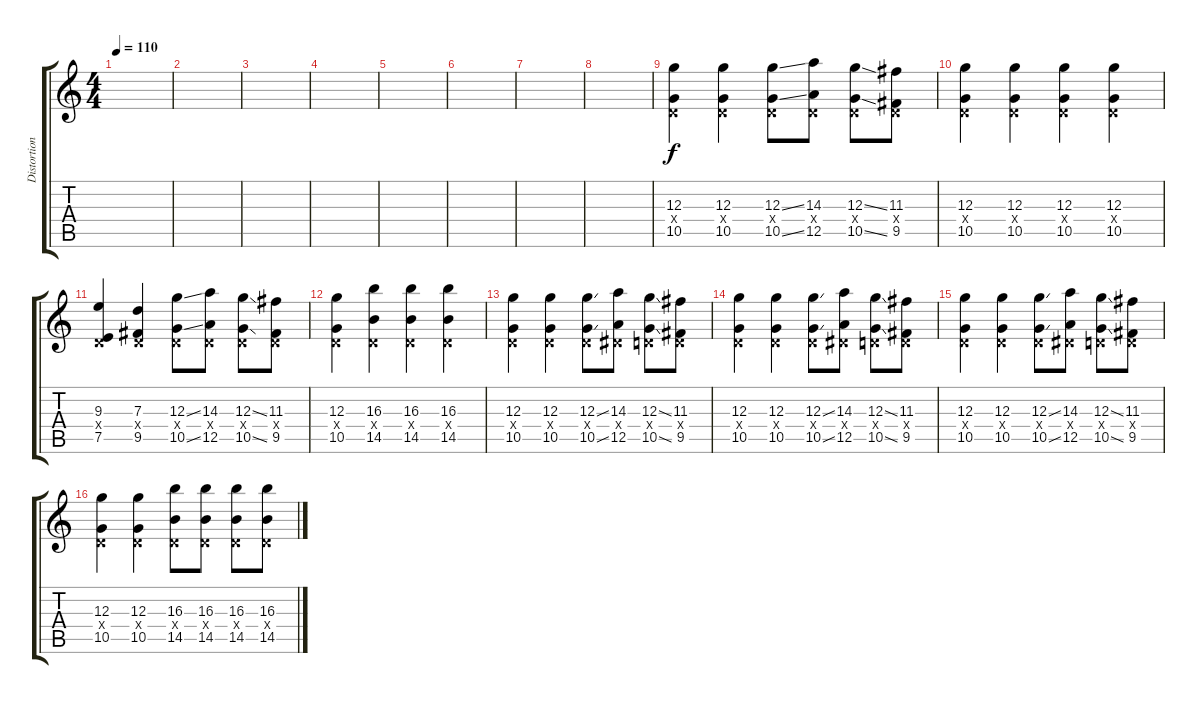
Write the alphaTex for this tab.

\track ("Distortion Guitar" "Distortion") {instrument overdrivenguitar}
\staff {score tabs}
\tuning (E4 B3 G3 D3 A2 E2) {hide}
\ts (4 4)
\tempo 110
\clef g2
\ks aminor
|
|
|
|
|
|
|
|
(12.3 0.4{x} 10.5).4 (12.3 0.4{x} 10.5).4 (12.3{ss} 0.4{x} 10.5{ss}).8 (14.3 0.4{x} 12.5).8 (12.3{ss} 0.4{x} 10.5{ss}).8 (11.3 0.4{x} 9.5).8 |
(12.3 0.4{x} 10.5).4 (12.3 0.4{x} 10.5).4 (12.3 0.4{x} 10.5).4 (12.3 0.4{x} 10.5).4 |
(9.3 0.4{x} 7.5).4 (7.3 0.4{x} 9.5).4 (12.3{ss} 0.4{x} 10.5{ss}).8 (14.3 0.4{x} 12.5).8 (12.3{ss} 0.4{x} 10.5{ss}).8 (11.3 0.4{x} 9.5).8 |
(12.3 0.4{x} 10.5).4 (16.3 0.4{x} 14.5).4 (16.3 0.4{x} 14.5).4 (16.3 0.4{x} 14.5).4 |
(12.3 0.4{x} 10.5).4 (12.3 0.4{x} 10.5).4 (12.3{ss} 0.4{x} 10.5{ss}).8 (14.3 1.4{x} 12.5).8 (12.3{ss} 0.4{x} 10.5{ss}).8 (11.3 0.4{x} 9.5).8 |
(12.3 0.4{x} 10.5).4 (12.3 0.4{x} 10.5).4 (12.3{ss} 0.4{x} 10.5{ss}).8 (14.3 1.4{x} 12.5).8 (12.3{ss} 0.4{x} 10.5{ss}).8 (11.3 0.4{x} 9.5).8 |
(12.3 0.4{x} 10.5).4 (12.3 0.4{x} 10.5).4 (12.3{ss} 0.4{x} 10.5{ss}).8 (14.3 1.4{x} 12.5).8 (12.3{ss} 0.4{x} 10.5{ss}).8 (11.3 0.4{x} 9.5).8 |
(12.3 0.4{x} 10.5).4 (12.3 0.4{x} 10.5).4 (16.3 0.4{x} 14.5).8 (16.3 0.4{x} 14.5).8 (16.3 0.4{x} 14.5).8 (16.3 0.4{x} 14.5).8
